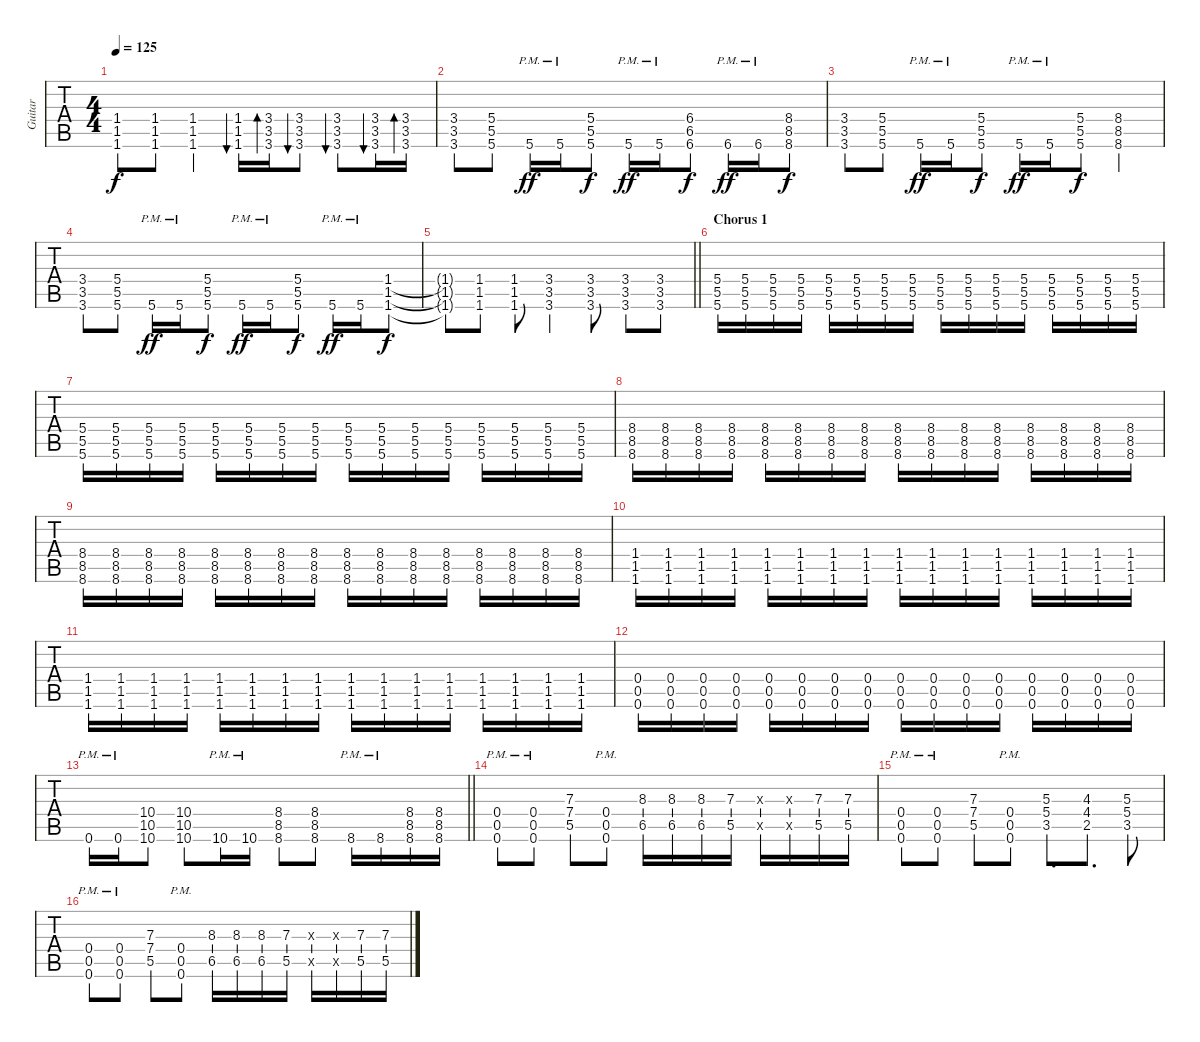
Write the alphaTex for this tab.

\track ("Guitar" "Guitar") {instrument distortionguitar}
\staff {tabs}
\tuning (E4 B3 G3 D3 A2 D2) {hide}
\ts (4 4)
\tempo 125
\clef g2
\ks c
(1.4{t} 1.5{t} 1.6{t}).8{dy f} (1.4 1.5 1.6).8 (1.4 1.5 1.6).4 (1.4 1.5 1.6).16{bu 30} (3.4 3.5 3.6).16{bd 30} (3.4 3.5 3.6).8{bu 30} (3.4 3.5 3.6).8{bu 30} (3.4 3.5 3.6).16{bu 30} (3.4 3.5 3.6).16{bd 30} |
(3.4 3.5 3.6).8 (5.4 5.5 5.6).8 5.6{pm}.16{dy ff} 5.6{pm}.16 (5.4 5.5 5.6).8{dy f} 5.6{pm}.16{dy ff} 5.6{pm}.16 (6.4 6.5 6.6).8{dy f} 6.6{pm}.16{dy ff} 6.6{pm}.16 (8.4 8.5 8.6).8{dy f} |
(3.4 3.5 3.6).8 (5.4 5.5 5.6).8 5.6{pm}.16{dy ff} 5.6{pm}.16 (5.4 5.5 5.6).8{dy f} 5.6{pm}.16{dy ff} 5.6{pm}.16 (5.4 5.5 5.6).8{dy f} (8.4 8.5 8.6).4 |
(3.4 3.5 3.6).8 (5.4 5.5 5.6).8 5.6{pm}.16{dy ff} 5.6{pm}.16 (5.4 5.5 5.6).8{dy f} 5.6{pm}.16{dy ff} 5.6{pm}.16 (5.4 5.5 5.6).8{dy f} 5.6{pm}.16{dy ff} 5.6{pm}.16 (1.4 1.5 1.6).8{dy f} |
\barLineRight lightlight
(1.4{t} 1.5{t} 1.6{t}).8 (1.4 1.5 1.6).8 (1.4 1.5 1.6).8 (3.4 3.5 3.6).4 (3.4 3.5 3.6).8 (3.4 3.5 3.6).8 (3.4 3.5 3.6).8 |
\section ("" "Chorus 1")
(5.4 5.5 5.6).16 (5.4 5.5 5.6).16 (5.4 5.5 5.6).16 (5.4 5.5 5.6).16 (5.4 5.5 5.6).16 (5.4 5.5 5.6).16 (5.4 5.5 5.6).16 (5.4 5.5 5.6).16 (5.4 5.5 5.6).16 (5.4 5.5 5.6).16 (5.4 5.5 5.6).16 (5.4 5.5 5.6).16 (5.4 5.5 5.6).16 (5.4 5.5 5.6).16 (5.4 5.5 5.6).16 (5.4 5.5 5.6).16 |
(5.4 5.5 5.6).16 (5.4 5.5 5.6).16 (5.4 5.5 5.6).16 (5.4 5.5 5.6).16 (5.4 5.5 5.6).16 (5.4 5.5 5.6).16 (5.4 5.5 5.6).16 (5.4 5.5 5.6).16 (5.4 5.5 5.6).16 (5.4 5.5 5.6).16 (5.4 5.5 5.6).16 (5.4 5.5 5.6).16 (5.4 5.5 5.6).16 (5.4 5.5 5.6).16 (5.4 5.5 5.6).16 (5.4 5.5 5.6).16 |
(8.4 8.5 8.6).16 (8.4 8.5 8.6).16 (8.4 8.5 8.6).16 (8.4 8.5 8.6).16 (8.4 8.5 8.6).16 (8.4 8.5 8.6).16 (8.4 8.5 8.6).16 (8.4 8.5 8.6).16 (8.4 8.5 8.6).16 (8.4 8.5 8.6).16 (8.4 8.5 8.6).16 (8.4 8.5 8.6).16 (8.4 8.5 8.6).16 (8.4 8.5 8.6).16 (8.4 8.5 8.6).16 (8.4 8.5 8.6).16 |
(8.4 8.5 8.6).16 (8.4 8.5 8.6).16 (8.4 8.5 8.6).16 (8.4 8.5 8.6).16 (8.4 8.5 8.6).16 (8.4 8.5 8.6).16 (8.4 8.5 8.6).16 (8.4 8.5 8.6).16 (8.4 8.5 8.6).16 (8.4 8.5 8.6).16 (8.4 8.5 8.6).16 (8.4 8.5 8.6).16 (8.4 8.5 8.6).16 (8.4 8.5 8.6).16 (8.4 8.5 8.6).16 (8.4 8.5 8.6).16 |
(1.4 1.5 1.6).16 (1.4 1.5 1.6).16 (1.4 1.5 1.6).16 (1.4 1.5 1.6).16 (1.4 1.5 1.6).16 (1.4 1.5 1.6).16 (1.4 1.5 1.6).16 (1.4 1.5 1.6).16 (1.4 1.5 1.6).16 (1.4 1.5 1.6).16 (1.4 1.5 1.6).16 (1.4 1.5 1.6).16 (1.4 1.5 1.6).16 (1.4 1.5 1.6).16 (1.4 1.5 1.6).16 (1.4 1.5 1.6).16 |
(1.4 1.5 1.6).16 (1.4 1.5 1.6).16 (1.4 1.5 1.6).16 (1.4 1.5 1.6).16 (1.4 1.5 1.6).16 (1.4 1.5 1.6).16 (1.4 1.5 1.6).16 (1.4 1.5 1.6).16 (1.4 1.5 1.6).16 (1.4 1.5 1.6).16 (1.4 1.5 1.6).16 (1.4 1.5 1.6).16 (1.4 1.5 1.6).16 (1.4 1.5 1.6).16 (1.4 1.5 1.6).16 (1.4 1.5 1.6).16 |
(0.4 0.5 0.6).16 (0.4 0.5 0.6).16 (0.4 0.5 0.6).16 (0.4 0.5 0.6).16 (0.4 0.5 0.6).16 (0.4 0.5 0.6).16 (0.4 0.5 0.6).16 (0.4 0.5 0.6).16 (0.4 0.5 0.6).16 (0.4 0.5 0.6).16 (0.4 0.5 0.6).16 (0.4 0.5 0.6).16 (0.4 0.5 0.6).16 (0.4 0.5 0.6).16 (0.4 0.5 0.6).16 (0.4 0.5 0.6).16 |
\barLineRight lightlight
0.6{pm}.16 0.6{pm}.16 (10.4 10.5 10.6).8 (10.4 10.5 10.6).8 10.6{pm}.16 10.6{pm}.16 (8.4 8.5 8.6).8 (8.4 8.5 8.6).8 8.6{pm}.16 8.6{pm}.16 (8.4 8.5 8.6).16 (8.4 8.5 8.6).16 |
(0.4{pm} 0.5{pm} 0.6{pm}).8 (0.4{pm} 0.5{pm} 0.6{pm}).8 (7.3 7.4 5.5).8 (0.4{pm} 0.5{pm} 0.6{pm}).8 (8.3 6.5).16 (8.3 6.5).16 (8.3 6.5).16 (7.3 5.5).16 (7.3{x} 5.5{x}).16 (7.3{x} 5.5{x}).16 (7.3 5.5).16 (7.3 5.5).16 |
(0.4{pm} 0.5{pm} 0.6{pm}).8 (0.4{pm} 0.5{pm} 0.6{pm}).8 (7.3 7.4 5.5).8 (0.4{pm} 0.5{pm} 0.6{pm}).8 (5.3 5.4 3.5).8{d} (4.3 4.4 2.5).8{d} (5.3 5.4 3.5).8 |
(0.4{pm} 0.5{pm} 0.6{pm}).8 (0.4{pm} 0.5{pm} 0.6{pm}).8 (7.3 7.4 5.5).8 (0.4{pm} 0.5{pm} 0.6{pm}).8 (8.3 6.5).16 (8.3 6.5).16 (8.3 6.5).16 (7.3 5.5).16 (7.3{x} 5.5{x}).16 (7.3{x} 5.5{x}).16 (7.3 5.5).16 (7.3 5.5).16
